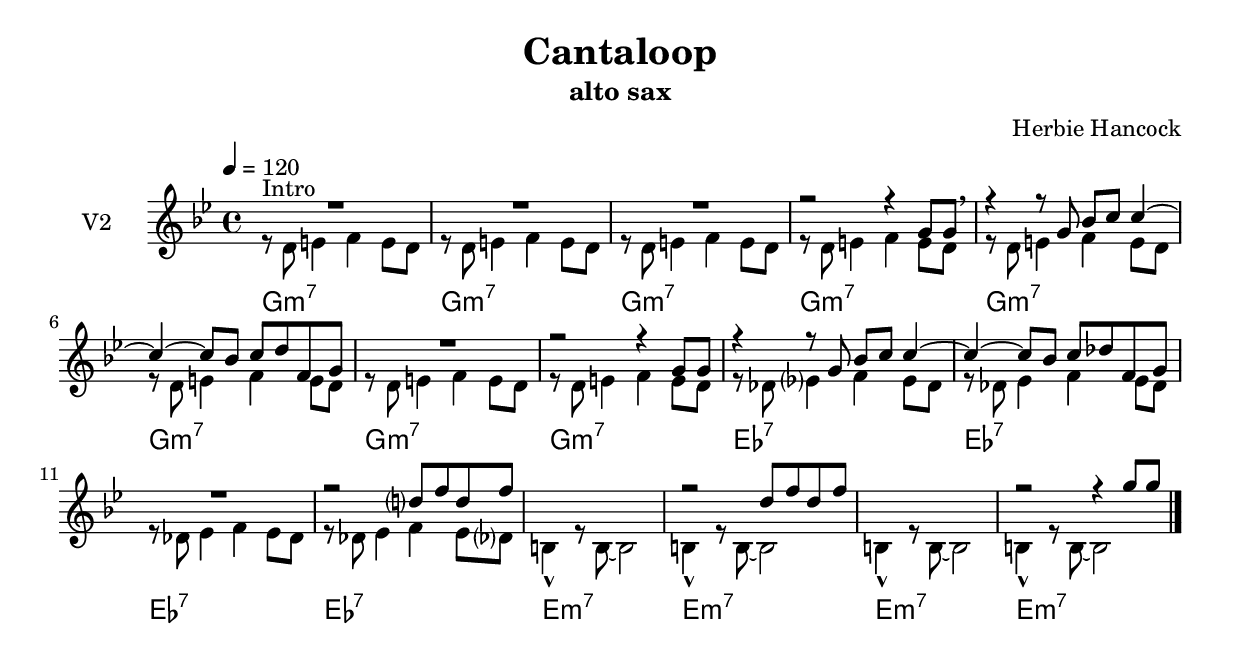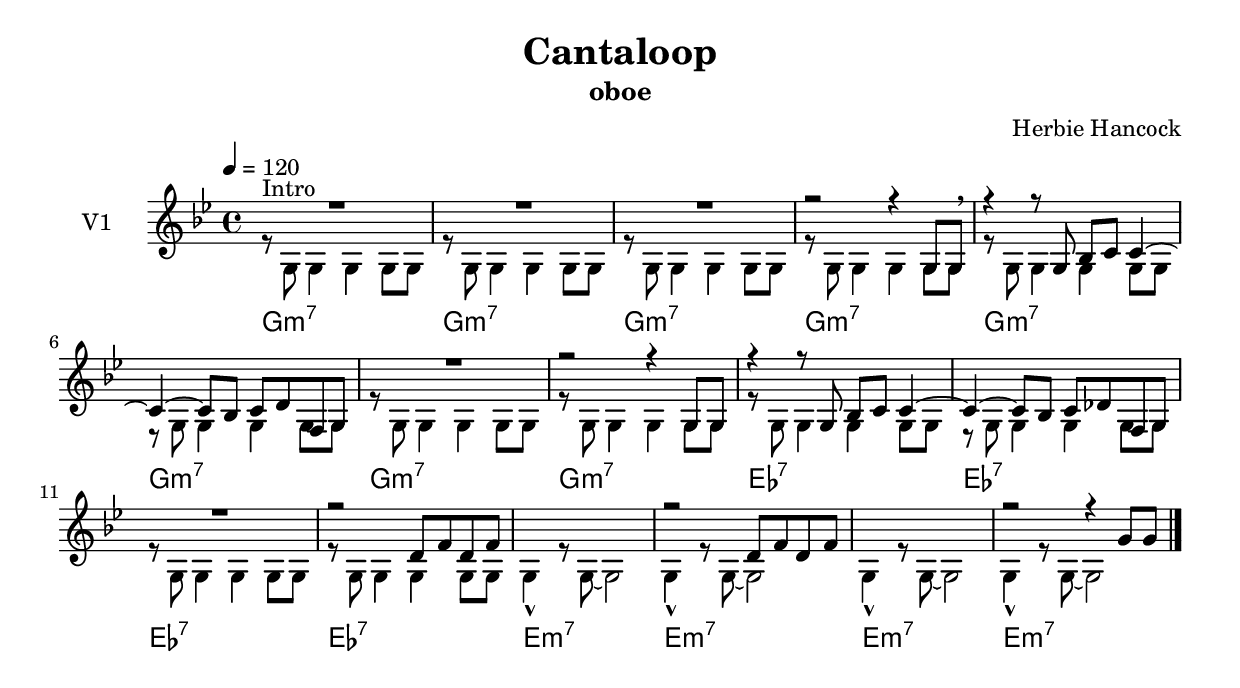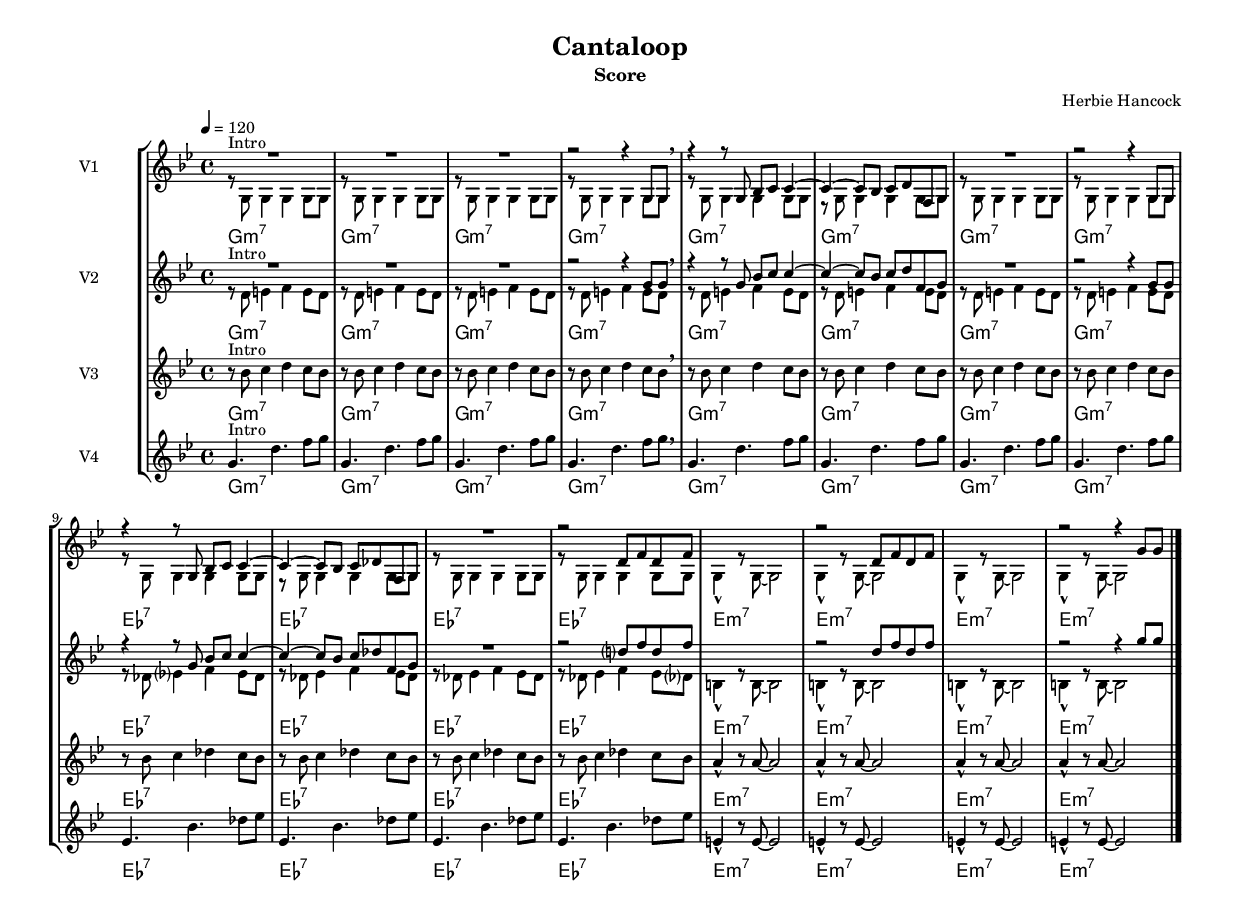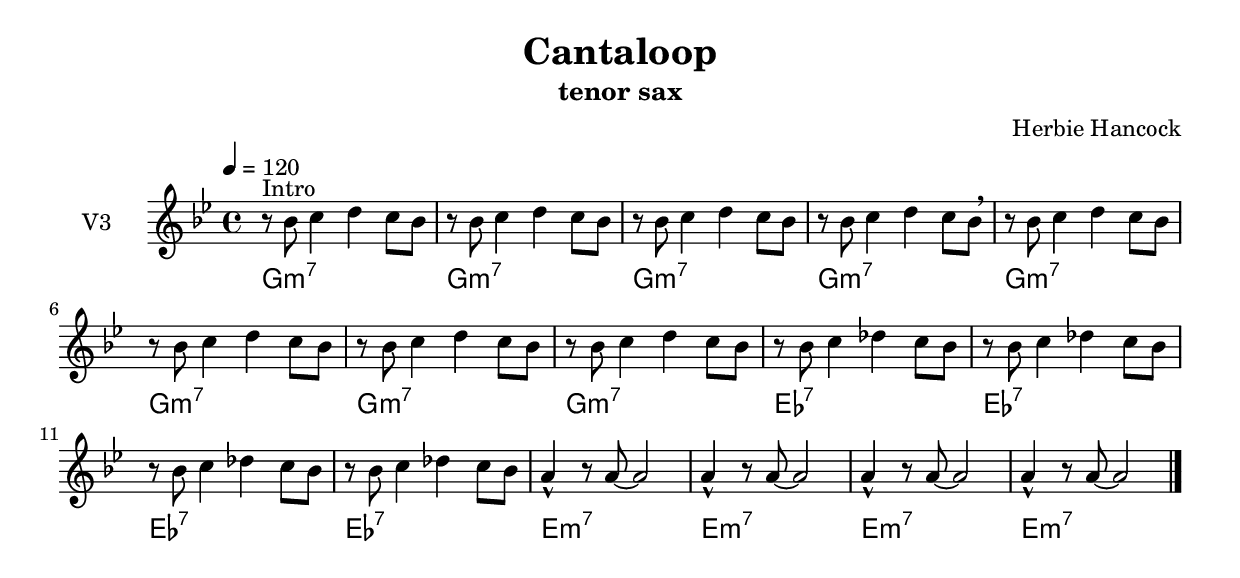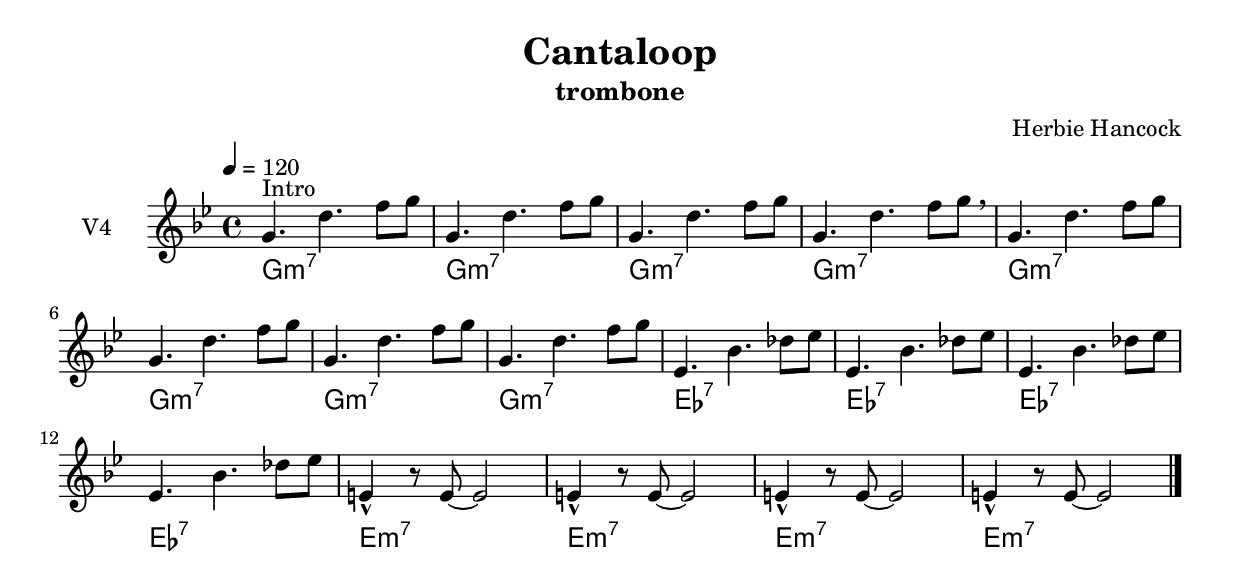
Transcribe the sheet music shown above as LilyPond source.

% Frescobaldi variables:
% -*- output: cantaloop_windQuartet_scoreAndParts-score.pdf

% TRANSPOSITION and MIDI variables
originpitch = c %c' %bes'% f % c'
originpitchOttava = c'' %c' %bes'% f % c'

targetpitchone = c
targetpitchtwo = a
targetpitchthr = d'
targetpitchfou = c

originpitchone = bes' %c' %bes'% f % c'
originpitchtwo = bes' %c' %bes'% f % c'
originpitchthr = bes, %c' %bes'% f % c'
originpitchfou = bes, %c' %bes'% f % c'

targetpitch = c'

midiInstrOne = "oboe"
midiInstrTwo = "alto sax"
midiInstrThr = "tenor sax"
midiInstrFou = "trombone"

clefVThree = "treble"
clefVFour = "treble"

% INCLUDE the musical notes (and any variables further used in the books)
%%%%% piece.ly
%%%%% (This is the global definitions file)

\version "2.18.2"

\header{
  title = "Cantaloop"
	composer = "Herbie Hancock"
}

% some things to define in the ..._score.ly file:
%originpitch = c' %c' %bes'% f % c'
%targetpitchone = c'
%targetpitchtwo = c'
%targetpitchthr = c'
%targetpitchfou = c'

%clefVThree = G % alto % bass... 

% midiInstrOne
% midiInstrTwo
% midiInstrThr
% midiInstrFou

globalStyle = {
  \accidentalStyle "modern-cautionary"
}

structure = {
  s1^\markup{Intro} | %\breathe |
  s1 * 3 \breathe %\bar "||" 
  s1 * 12 
  \bar "|."
}

harmonies = \chordmode {
  \repeat volta 2 {
    f1:m7 |
    f1:m7 |
    f1:m7 |
    f1:m7 |
    f1:m7 |
    f1:m7 |
    f1:m7 |
    f1:m7 |
    des1:7 |
    des1:7 |
    des1:7 |
    des1:7 |
    d1:m7 |
    d1:m7 |
    d1:m7 |
    d1:m7 |
  }
}

global = {
  \time 4/4
  \tempo 4 = 120
  \key f \minor 
}

bassLine = \relative c {
  \repeat volta 2{
    \repeat unfold 4 {
      f4. c' ees8 f |
    }
    \repeat unfold 4 {
      f,4. c' ees8 f |
    }
    \repeat unfold 4 {
      des,4. aes' ces8 des |
    }
    \repeat unfold 4 {
      d,4-^ r8 d~ d2 |
    }
  }
}

melody = \relative c' {
  \repeat volta 2 {  
    R1 |
    R1 |
    R1 |
    r2 r4 f8 f |
    r4 r8 f aes bes bes4~ |
    bes4~ bes8 aes bes c ees, f |
    R1 |
    r2 r4 f8 f |
    r4 r8 f aes bes bes4~ |
    bes4~ bes8 aes bes ces ees, f |
    R1 |
    r2 c'8 ees c ees |
    s1 |
    r2 c8 ees c ees |
    s1 
    r2 r4 f8 f
  }
}

one = \transpose \originpitchone \targetpitch {
  <<
    \new ChordNames {
      \transposition \originpitchone
      \harmonies
    }
    \new Voice { 
      \global
      \relative c' {
        \set Staff.instrumentName = #"V1 "
        \set Staff.midiInstrument = \midiInstrOne
        \transposition \originpitchone % for MIDI files? to be verified
        {
          \compressFullBarRests
          <<
            \new Voice = "first" {
              \voiceOne \melody
            }
            \new Voice = "second" {
              \voiceTwo
              \repeat volta 2 {  
                r8 f8 f4 f4 f8 f8 |
                r8 f8 f4 f4 f8 f8 |
                r8 f8 f4 f4 f8 f8 |
                r8 f8 f4 f4 f8 f8 |
                r8 f8 f4 f4 f8 f8 |
                r8 f8 f4 f4 f8 f8 |
                r8 f8 f4 f4 f8 f8 |
                r8 f8 f4 f4 f8 f8 |
                r8 f8 f4 f4 f8 f8 |
                r8 f8 f4 f4 f8 f8 |
                r8 f8 f4 f4 f8 f8 |
                r8 f8 f4 f4 f8 f8 |
                f4-^ r8 f8~ f2 |
                f4-^ r8 f8~ f2 |
                f4-^ r8 f8~ f2 |
                f4-^ r8 f8~ f2 |
              }
            }
          >>
        }
      }
    }
  >>
}    %*********************************

two = \transpose \originpitchtwo \targetpitch {
  <<
    \new ChordNames {
      \transposition \originpitchtwo % for MIDI files? to be verified	
      \harmonies
    }
    \new Voice { 
      \global
      \relative c''{
        \set Staff.instrumentName = #"V2 "
        \set Staff.midiInstrument = \midiInstrTwo
        \transposition \originpitchtwo % for MIDI files? to be verified
        {
          \compressFullBarRests
          <<
            \new Voice = "first" {
              \voiceOne \transpose c c' {\melody}
            }
            \new Voice {
              \voiceTwo
              \repeat volta 2 {  
                r8 c d4 ees d8 c |
                r8 c d4 ees d8 c |
                r8 c d4 ees d8 c |
                r8 c d4 ees d8 c |
                r8 c d4 ees d8 c |
                r8 c d4 ees d8 c |
                r8 c d4 ees d8 c |
                r8 c d4 ees d8 c |
                r8 ces des4 ees des8 ces |
                r8 ces des4 ees des8 ces |
                r8 ces des4 ees des8 ces |
                r8 ces des4 ees des8 ces |
                a4-^ r8 a~ a2 | 
                a4-^ r8 a~ a2 | 
                a4-^ r8 a~ a2 | 
                a4-^ r8 a~ a2 | 
              }
            }
          >>
        }
      }
    }
  >>
}   %*********************************

three = \transpose \originpitchthr \targetpitch {
  <<
    \new ChordNames {
      \transposition \originpitchthr % for MIDI files? to be verified	
      \harmonies
    }
    \new Voice { 
  \global
  \relative c' {
    \set Staff.instrumentName = #"V3 "
    \set Staff.midiInstrument = \midiInstrThr
    \transposition \originpitchthr % for MIDI files? to be verified
    
    %\clef bass %alto
    \clef \clefVThree
    
    \compressFullBarRests
    \repeat volta 2 { 
      r8 aes bes4 c bes8 aes |
      r8 aes bes4 c bes8 aes |
      r8 aes bes4 c bes8 aes |
      r8 aes bes4 c bes8 aes |
      r8 aes bes4 c bes8 aes |
      r8 aes bes4 c bes8 aes |
      r8 aes bes4 c bes8 aes |
      r8 aes bes4 c bes8 aes |
      r8 aes bes4 ces bes8 aes |
      r8 aes bes4 ces bes8 aes |
      r8 aes bes4 ces bes8 aes |
      r8 aes bes4 ces bes8 aes |
      g4-^ r8 g~ g2 | 
      g4-^ r8 g~ g2 | 
      g4-^ r8 g~ g2 | 
      g4-^ r8 g~ g2 | 
    }
  }
}>>}   %*********************************

four = \transpose \originpitchfou \targetpitch {
  <<
    \new ChordNames {
      \transposition \originpitchfou % for MIDI files? to be verified
      \harmonies
    }
    \new Voice { 
      \global
      \relative c {
      \set Staff.instrumentName = #"V4 "
      \set Staff.midiInstrument = \midiInstrFou
      \transposition \originpitchfou % for MIDI files? to be verified
    
      \clef \clefVFour 
      
      \compressFullBarRests
      \bassLine
      }
    }
  >>
}   %**********************************

musicPieceOne = {
  <<
    %\tag #'score \tag #'chords 
    %\new ChordNames {
    %  \harmonies
    %}
    \tag #'score \tag #'v1 \new Staff { 
      << \globalStyle \structure \one >> }
    \tag #'score \tag #'v2 \new Staff { 
      << \globalStyle \structure \two>> }
    \tag #'score \tag #'v3 \new Staff { 
      << \globalStyle \structure \three>> }
    \tag #'score \tag #'v4 \new Staff { 
      << \globalStyle \structure \four>> }
    
  >>
}


%%% Local Variables:
%%% LilyPond-master-file: "cantaloop_windQuartet_scoreAndParts.ly"
%%% End: 
% -*- master: cantaloop_windQuartet_scoreAndParts.ly;
% -*- output: cantaloop_windQuartet_scoreAndParts-score.pdf


\paper{
  print-all-headers = "true"
}
#(set-global-staff-size 14)

% BOOK FOR THE WHOLE SCORE
% 
%    add as many bookparts as there are pieces in the music
\book{
  \bookOutputSuffix "score"
  \header {
    instrumentName = "Title" % ?
    }
  #(set-global-staff-size 14)
  \bookpart{
    \header{
      subtitle = "Score"
      }
    \score {
      \new StaffGroup \keepWithTag #'score \musicPieceOne
      \layout { 
	#(layout-set-staff-size 14)}
      \midi { }
      \header{
	instrumentName ="Quartet"
      }
    }
  }
  % ... other bookparts come here
}

% BOOKS FOR EACH INSTRUMENT
% 
%    for each instrument, we likewise have a book
% 
% TODO: make more automatisms with variables? possible to put more logic?
% 
#(set-global-staff-size 20)%
\book{
  \bookOutputSuffix \midiInstrOne
  #(set-global-staff-size 20)%
  
  \bookpart{
    \header{
      subtitle = \midiInstrOne
      }
    \score {
      \new StaffGroup \keepWithTag #'v1 \musicPieceOne
      \header{
	instrumentName = \midiInstrOne
      }
    }
  }
  % ... other bookparts
}


#(set-global-staff-size 20)%
\book{
  \bookOutputSuffix \midiInstrTwo
  #(set-global-staff-size 20)%
  
  \bookpart{
    \header{
      subtitle = \midiInstrTwo
      }
    \score {
      \new StaffGroup \keepWithTag #'v2 \musicPieceOne
      \header{
	instrumentName = \midiInstrTwo
      }
    }
  }
  % ... other bookparts
}


#(set-global-staff-size 20)%
\book{
  \bookOutputSuffix \midiInstrThr
  #(set-global-staff-size 20)%
  
  \bookpart{
    \header{
      subtitle = \midiInstrThr
      }
    \score {
      \new StaffGroup \keepWithTag #'v3 \musicPieceOne
      \header{
	instrumentName =\midiInstrThr
      }
    }
  }
  % ... other bookparts
}


#(set-global-staff-size 20)%
\book{
  \bookOutputSuffix \midiInstrFou
  #(set-global-staff-size 20)%
  
  \bookpart{
    \header{
      subtitle = \midiInstrFou
      }
    \score {
      \new StaffGroup \keepWithTag #'v4 \musicPieceOne
      \header{
	instrumentName =\midiInstrFou
      }
    }
  }
  % ... other bookparts
}

